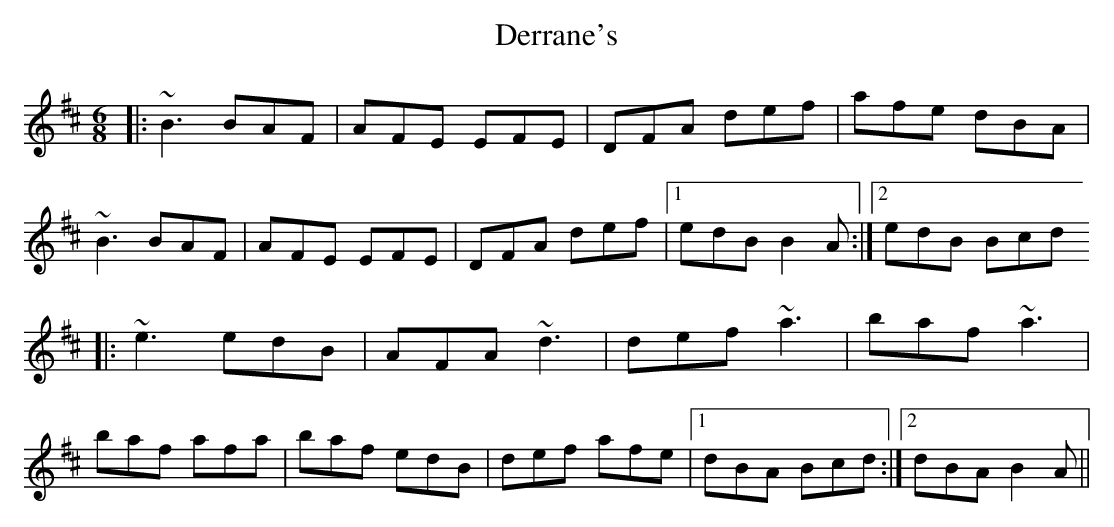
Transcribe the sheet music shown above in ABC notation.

X:1
T:Derrane's
M:6/8
K:Bm
|: ~B3 BAF|AFE EFE|DFA def|afe dBA|
~B3 BAF|AFE EFE|DFA def|1 edB B2A:|2 edB Bcd
|:~e3 edB|AFA ~d3|def ~a3|baf ~a3|
baf afa|baf edB|def afe|1 dBA Bcd:|2 dBA B2A||
